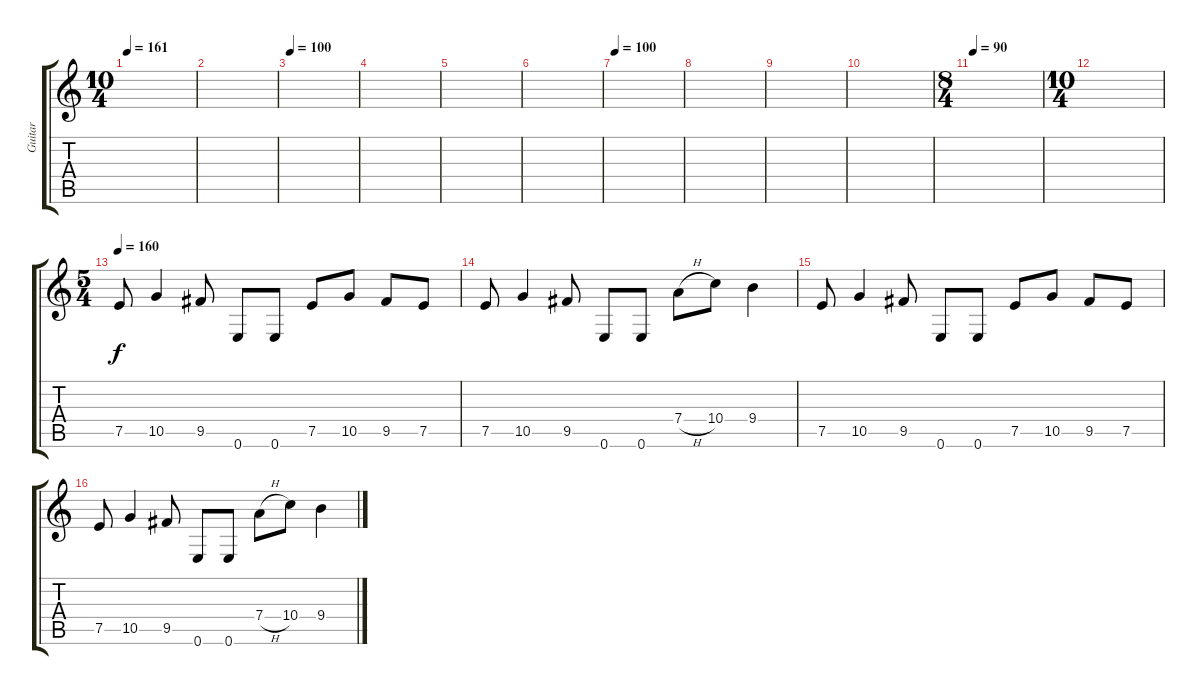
\track ("Guitar" "Guitar") {instrument distortionguitar}
\staff {score tabs}
\tuning (E4 B3 G3 D3 A2 E2) {hide}
\ts (10 4)
\tempo 161
\clef g2
\ks c
|
|
\tempo 100
|
|
|
|
\tempo 100
|
|
|
|
\ts (8 4)
\tempo 90
|
\ts (10 4)
|
\ts (5 4)
\tempo 160
7.5.8{dy f} 10.5.4 9.5.8 0.6.8 0.6.8 7.5.8 10.5.8 9.5.8 7.5.8 |
7.5.8 10.5.4 9.5.8 0.6.8 0.6.8 7.4{h}.8 10.4.8 9.4.4 |
7.5.8 10.5.4 9.5.8 0.6.8 0.6.8 7.5.8 10.5.8 9.5.8 7.5.8 |
7.5.8 10.5.4 9.5.8 0.6.8 0.6.8 7.4{h}.8 10.4.8 9.4.4
